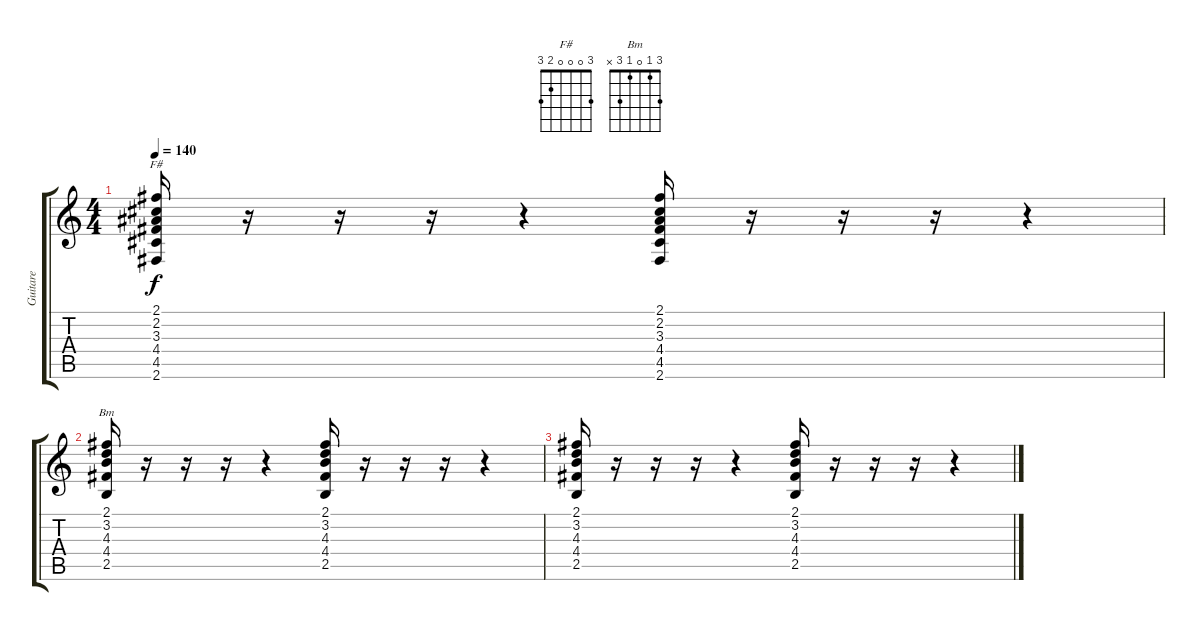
\track ("Guitare" "Guitare") {instrument acousticguitarnylon}
\staff {score tabs}
\tuning (E4 B3 G3 D3 A2 E2) {hide}
\chord ("F#" 3 0 0 0 2 3)
\chord ("Bm" 3 1 0 1 3 x)
\ts (4 4)
\tempo 140
\clef g2
\ks c
(2.1 2.2 3.3 4.4 4.5 2.6).16{ch "F#" dy f} r.16 r.16 r.16 r.4 (2.1 2.2 3.3 4.4 4.5 2.6).16 r.16 r.16 r.16 r.4 |
(2.1 3.2 4.3 4.4 2.5).16{ch "Bm"} r.16 r.16 r.16 r.4 (2.1 3.2 4.3 4.4 2.5).16 r.16 r.16 r.16 r.4 |
(2.1 3.2 4.3 4.4 2.5).16 r.16 r.16 r.16 r.4 (2.1 3.2 4.3 4.4 2.5).16 r.16 r.16 r.16 r.4
